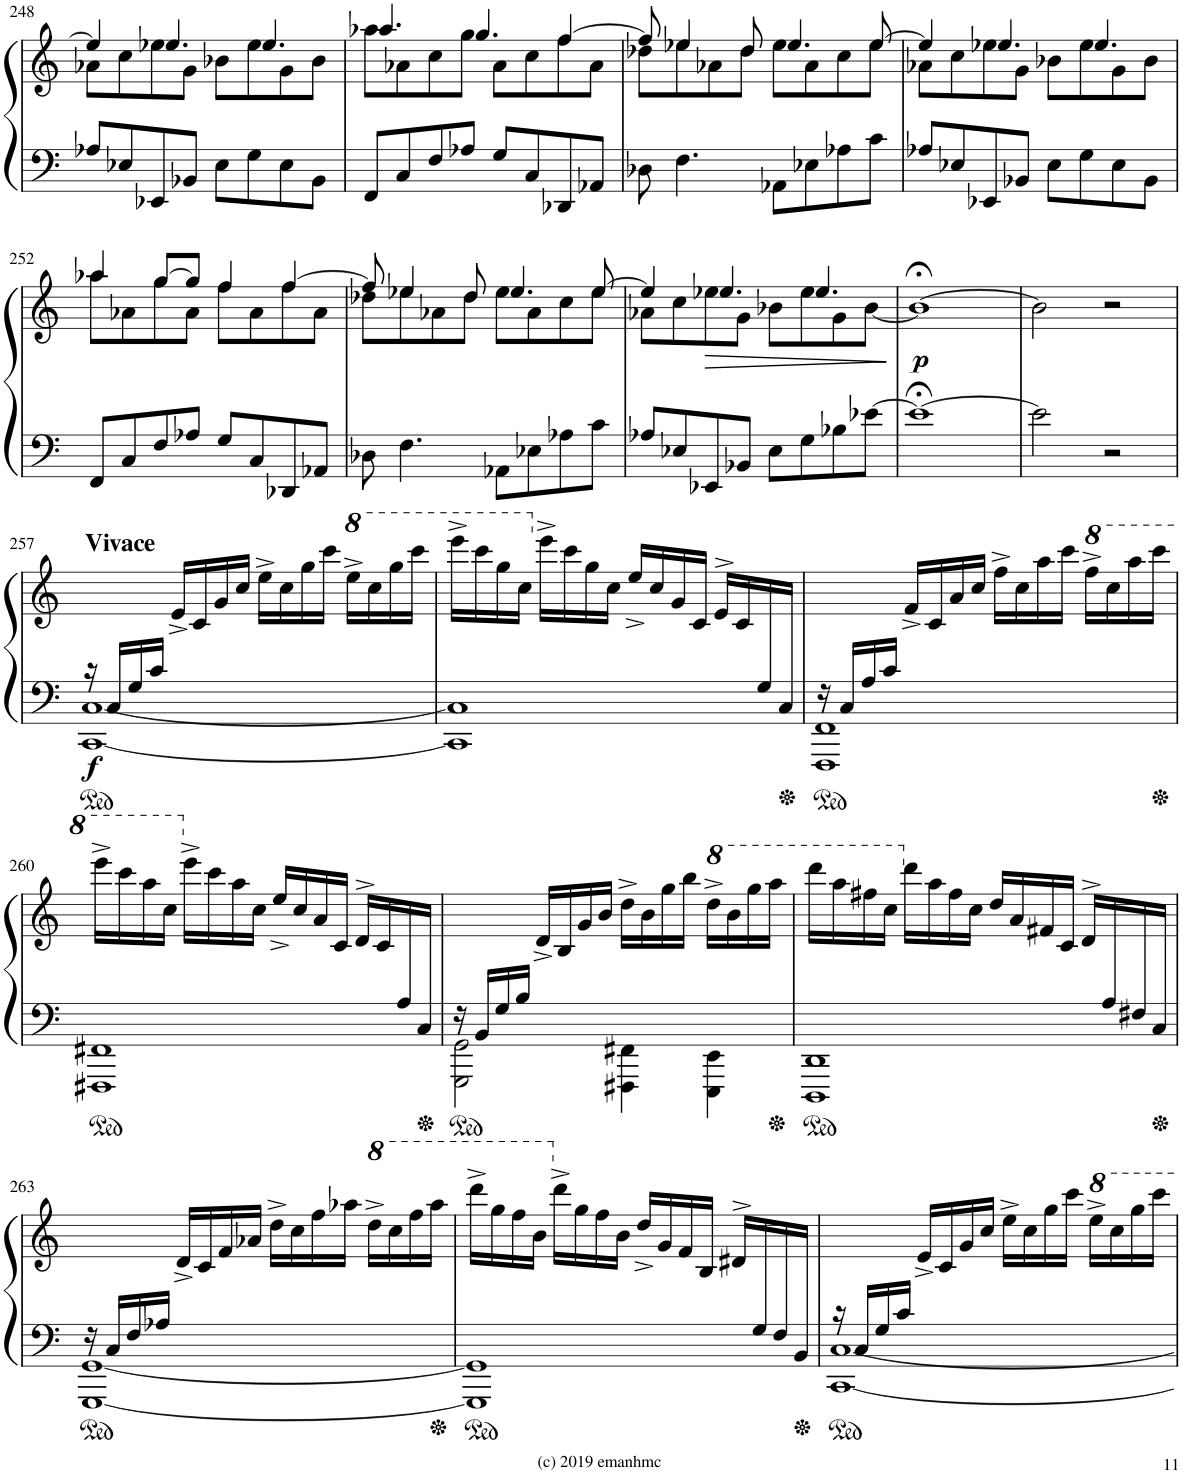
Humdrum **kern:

**kern	**kern	**dynam
*part1	*part1	*part1
*staff2	*staff1	*staff1/2
*I"Piano	*	*
*I'Pno.	*	*
!!LO:PB:g=z
*clefF4	*clefG2	*
*k[]	*k[]	*
*M4/4	*M4/4	*
=248	=248	=248
*	*^	*
8A-X/L	4ee-/]	8a-X\L	.
8E-X/	.	8cc\	.
8EE-X/	4.ee-X/	8ee-\	.
8BB-X/J	.	8g\J	.
8E-\L	.	8b-X\L	.
8G\	4.ee-/	8ee-\	.
8E-\	.	8g\	.
8BB-\J	.	8b-\J	.
=249	=249	=249	=249
8FF/L	4.aa-X/	8aa-\L	.
8C/	.	8a-X\	.
8F/	.	8cc\	.
8A-X/J	4.gg/	8gg\J	.
8G/L	.	8a-\L	.
8C/	.	8cc\	.
8DD-X/	[4ff/	8ff\	.
8AA-X/J	.	8a-\J	.
=250	=250	=250	=250
8D-X\	8ff/]	8dd-X\L	.
4.F\	4ee-X/	8ee-\	.
.	.	8a-X\	.
.	8dd-/	8dd-\J	.
8AA-X\L	4.ee-/	8ee-\L	.
8E-X\	.	8a-\	.
8A-X\	.	8cc\	.
8c\J	[8ee-/	8ee-\J	.
=251	=251	=251	=251
8A-X/L	4ee-/]	8a-X\L	.
8E-X/	.	8cc\	.
8EE-X/	4.ee-X/	8ee-\	.
8BB-X/J	.	8g\J	.
8E-\L	.	8b-X\L	.
8G\	4.ee-/	8ee-\	.
8E-\	.	8g\	.
8BB-\J	.	8b-\J	.
!!LO:LB:g=z	!!
=252	=252	=252	=252
8FF/L	4aa-X/	8aa-\L	.
8C/	.	8a-X\	.
8F/	[8gg/L	8gg\	.
8A-X/J	8gg/J]	8a-\J	.
8G/L	4ff/	8ff\L	.
8C/	.	8a-\	.
8DD-X/	[4ff/	8ff\	.
8AA-X/J	.	8a-\J	.
=253	=253	=253	=253
8D-X\	8ff/]	8dd-X\L	.
4.F\	4ee-X/	8ee-\	.
.	.	8a-X\	.
.	8dd-/	8dd-\J	.
8AA-X\L	4.ee-/	8ee-\L	.
8E-X\	.	8a-\	.
8A-X\	.	8cc\	.
8c\J	[8ee-/	8ee-\J	.
=254	=254	=254	=254
8A-X/L	4ee-/]	8a-X\L	.
8E-X/	.	8cc\	.
!	!	!	!LO:HP:b
8EE-X/	4.ee-X/	8ee-\	>
8BB-X/J	.	8g\J	.
8E-\L	.	8b-X\L	.
8G\	4.ee-/	8ee-\	.
8B-X\	.	8g\	.
[8e-X\J	.	[8b-\J	.
*	*v	*v	*
.	.	]
=255	=255	=255
!	!	!LO:DY:b
1e-;<_	1b-;<_	p
=256	=256	=256
2e-\]	2b-\]	.
2r	2r	.
!!LO:LB:g=z
=257	=257	=257
*^	*	*
!	!	!LO:TX:a:B:t=Vivace	!
!	!	!	!LO:DY:b=2
16r	[1CC^ [1C^	4ryy	f
16C/LL	.	.	.
16G/	.	.	.
16c/JJ	.	.	.
4ryy	.	16e^/LL	.
.	.	16c/	.
.	.	16g/	.
.	.	16cc/JJ	.
2ryy	.	16ee^\LL	.
.	.	16cc\	.
.	.	16gg\	.
.	.	16ccc\JJ	.
*	*	*8va	*
.	.	16eee^\LL	.
.	.	16ccc\	.
.	.	16ggg\	.
.	.	16cccc\JJ	.
=258	=258	=258	=258
*	*	*^	*
2.ryy	1CC]^ 1C]^	16eeee^\LL	2.ryy	.
.	.	16cccc\	.	.
.	.	16ggg\	.	.
.	.	16ccc\JJ	.	.
*	*	*X8va	*	*
.	.	16eee^\LL	.	.
.	.	16ccc\	.	.
.	.	16gg\	.	.
.	.	16cc\JJ	.	.
.	.	16ee^/LL	.	.
.	.	16cc/	.	.
.	.	16g/	.	.
.	.	16c/JJ	.	.
8ryy	.	16ryy	16e^/LL	.
.	.	16ryy	16c/	.
16G/	.	16ryy	8ryy	.
16C/JJ	.	16ryy	.	.
*	*	*v	*v	*
=259	=259	=259	=259
16r	1FFF^ 1FF^	4ryy	.
16C/LL	.	.	.
16A/	.	.	.
16c/JJ	.	.	.
4ryy	.	16f^/LL	.
.	.	16c/	.
.	.	16a/	.
.	.	16cc/JJ	.
2ryy	.	16ff^\LL	.
.	.	16cc\	.
.	.	16aa\	.
.	.	16ccc\JJ	.
*	*	*8va	*
.	.	16fff^\LL	.
.	.	16ccc\	.
.	.	16aaa\	.
.	.	16cccc\JJ	.
!!LO:LB:g=z
=260	=260	=260	=260
*	*	*^	*
2.ryy	1FFF#X^ 1FF#X^	16eeee^\LL	2.ryy	.
.	.	16cccc\	.	.
.	.	16aaa\	.	.
.	.	16ccc\JJ	.	.
*	*	*X8va	*	*
.	.	16eee^\LL	.	.
.	.	16ccc\	.	.
.	.	16aa\	.	.
.	.	16cc\JJ	.	.
.	.	16ee^/LL	.	.
.	.	16cc/	.	.
.	.	16a/	.	.
.	.	16c/JJ	.	.
8ryy	.	16ryy	16d^/LL	.
.	.	16ryy	16c/	.
16A/	.	16ryy	8ryy	.
16C/JJ	.	16ryy	.	.
*	*	*v	*v	*
=261	=261	=261	=261
16r	2GGG\^ 2GG\^	4ryy	.
16BB/LL	.	.	.
16G/	.	.	.
16B/JJ	.	.	.
4ryy	.	16d^/LL	.
.	.	16B/	.
.	.	16g/	.
.	.	16b/JJ	.
2ryy	4FFF#X\^ 4FF#X\^	16dd^\LL	.
.	.	16b\	.
.	.	16gg\	.
.	.	16bb\JJ	.
*	*	*8va	*
.	4EEE\^ 4EE\^	16ddd^\LL	.
.	.	16bb\	.
.	.	16ggg\	.
.	.	16aaa\JJ	.
=262	=262	=262	=262
*	*	*^	*
2.ryy	1DDD^ 1DD^	16dddd\LL	2.ryy	.
.	.	16aaa\	.	.
.	.	16fff#X\	.	.
.	.	16ccc\JJ	.	.
*	*	*X8va	*	*
.	.	16ddd\LL	.	.
.	.	16aa\	.	.
.	.	16ff#\	.	.
.	.	16cc\JJ	.	.
.	.	16dd/LL	.	.
.	.	16a/	.	.
.	.	16f#X/	.	.
.	.	16c/JJ	.	.
16ryy	.	16ryy	16d^/LL	.
16A/	.	16ryy	8.ryy	.
16F#X/	.	16ryy	.	.
16C/JJ	.	16ryy	.	.
*	*	*v	*v	*
!!LO:LB:g=z
=263	=263	=263	=263
16r	[1GGG^ [1GG^	4ryy	.
16C/LL	.	.	.
16F/	.	.	.
16A-X/JJ	.	.	.
4ryy	.	16d^/LL	.
.	.	16c/	.
.	.	16f/	.
.	.	16a-X/JJ	.
2ryy	.	16dd^\LL	.
.	.	16cc\	.
.	.	16ff\	.
.	.	16aa-X\JJ	.
*	*	*8va	*
.	.	16ddd^\LL	.
.	.	16ccc\	.
.	.	16fff\	.
.	.	16aaa-\JJ	.
=264	=264	=264	=264
*	*	*^	*
2.ryy	1GGG] 1GG]	16dddd^\LL	2.ryy	.
.	.	16ggg\	.	.
.	.	16fff\	.	.
.	.	16bb\JJ	.	.
*	*	*X8va	*	*
.	.	16ddd^\LL	.	.
.	.	16gg\	.	.
.	.	16ff\	.	.
.	.	16b\JJ	.	.
.	.	16dd^/LL	.	.
.	.	16g/	.	.
.	.	16f/	.	.
.	.	16B/JJ	.	.
16ryy	.	16ryy	16d#X^/LL	.
16G/	.	16ryy	8.ryy	.
16F/	.	16ryy	.	.
16BB/JJ	.	16ryy	.	.
*	*	*v	*v	*
=265	=265	=265	=265
16r	[1CC^ [1C^	4ryy	.
16C/LL	.	.	.
16G/	.	.	.
16c/JJ	.	.	.
4ryy	.	16e^/LL	.
.	.	16c/	.
.	.	16g/	.
.	.	16cc/JJ	.
2ryy	.	16ee^\LL	.
.	.	16cc\	.
.	.	16gg\	.
.	.	16ccc\JJ	.
.	.	16eee^\LL	.
.	.	16ccc\	.
.	.	16ggg\	.
.	.	16cccc\JJ	.
*v	*v	*	*
=	=	=
*-	*-	*-
